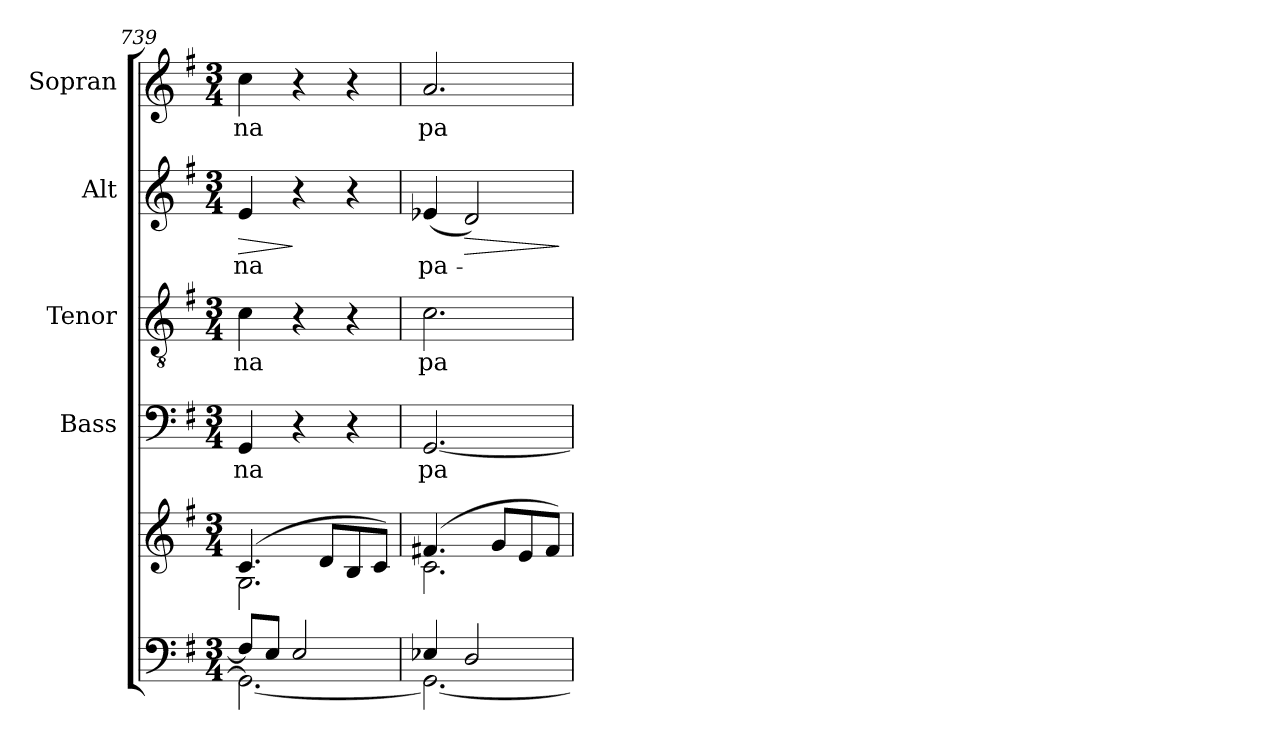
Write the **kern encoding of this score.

**kern	**kern	**kern	**text	**kern	**text	**kern	**text	**dynam	**kern	**text
*part5	*part5	*part4	*part4	*part3	*part3	*part2	*part2	*part2	*part1	*part1
*staff6	*staff5	*staff4	*staff4	*staff3	*staff3	*staff2	*staff2	*staff2	*staff1	*staff1
*	*	*I"Bass	*	*I"Tenor	*	*I"Alt	*	*	*I"Sopran	*
*	*	*I'B.	*	*I'T.	*	*I'A.	*	*	*I'S.	*
*clefF4	*clefG2	*clefF4	*	*clefGv2	*	*clefG2	*	*	*clefG2	*
*k[f#]	*k[f#]	*k[f#]	*	*k[f#]	*	*k[f#]	*	*	*k[f#]	*
*G:	*G:	*G:	*	*G:	*	*G:	*	*	*G:	*
*M3/4	*M3/4	*M3/4	*	*M3/4	*	*M3/4	*	*	*M3/4	*
=739	=739	=739	=739	=739	=739	=739	=739	=739	=739	=739
*^	*^	*	*	*	*	*	*	*	*	*
!	!	!	!	!	!LO:LY:b	!	!LO:LY:b	!	!LO:LY:b	!LO:HP:b	!	!LO:LY:b
8F/L]	2.GG\_	(4.c/	2.G\	4GG/	-na	4c\	-na	4e/	-na	>	4cc\	-na
8E/J	.	.	.	.	.	.	.	.	.	.	.	.
2E/	.	.	.	4r	.	4r	.	4r	.	]	4r	.
.	.	8d/L	.	.	.	.	.	.	.	.	.	.
.	.	8B/	.	4r	.	4r	.	4r	.	.	4r	.
.	.	8c/J)	.	.	.	.	.	.	.	.	.	.
=740	=740	=740	=740	=740	=740	=740	=740	=740	=740	=740	=740	=740
!	!	!	!	!	!LO:LY:b	!	!LO:LY:b	!	!LO:LY:b	!	!	!LO:LY:b
4E-X/	2.GG\_	(4.f#X/	2.c\	[2.GG/	pa-	2.c\	pa-	(<4e-X/	pa-	.	2.a/	pa-
!	!	!	!	!	!	!	!	!	!	!LO:HP:b	!	!
2D/	.	.	.	.	.	.	.	2d/)	.	>	.	.
.	.	8g/L	.	.	.	.	.	.	.	.	.	.
.	.	8e/	.	.	.	.	.	.	.	.	.	.
.	.	8f#/J)	.	.	.	.	.	.	.	.	.	.
*v	*v	*	*	*	*	*	*	*	*	*	*	*
*	*v	*v	*	*	*	*	*	*	*	*	*
.	.	.	.	.	.	.	.	]	.	.
=	=	=	=	=	=	=	=	=	=	=
*-	*-	*-	*-	*-	*-	*-	*-	*-	*-	*-
